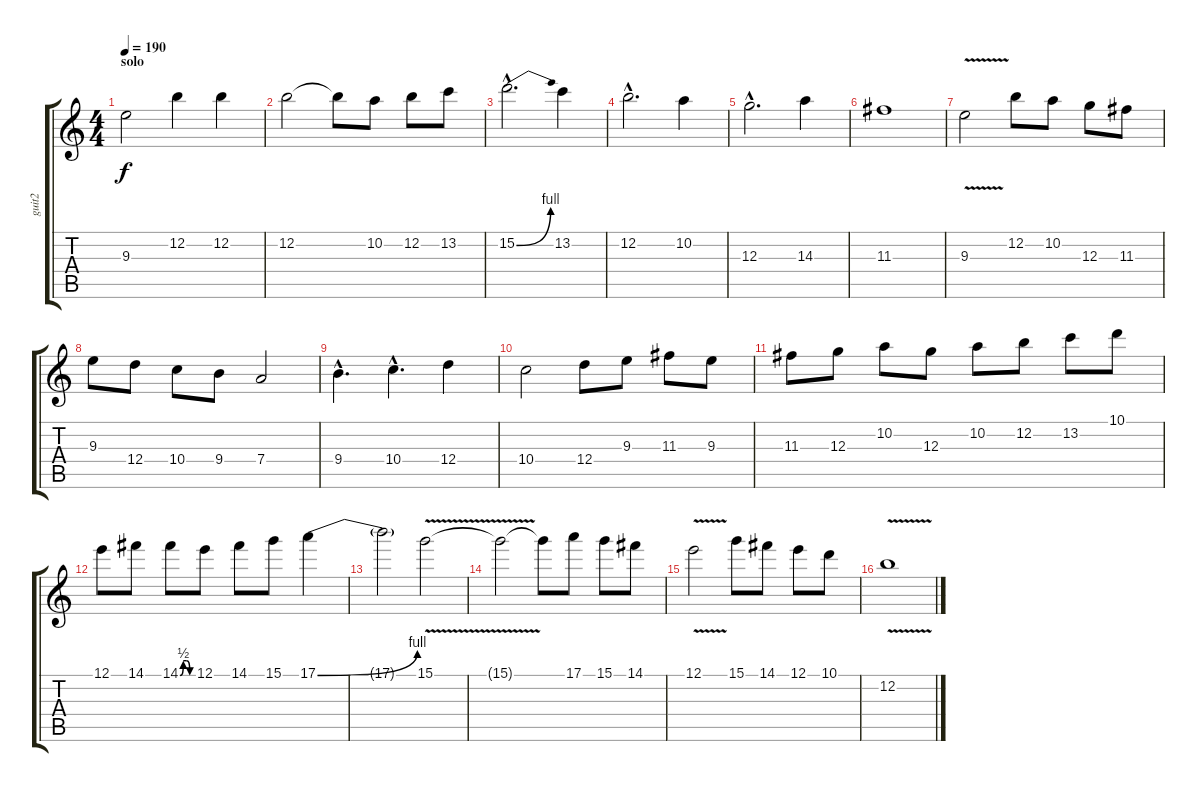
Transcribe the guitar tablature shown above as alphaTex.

\track ("guit2" "guit2") {instrument distortionguitar}
\staff {score tabs}
\tuning (E4 B3 G3 D3 A2 E2) {hide}
\ts (4 4)
\section ("" "solo")
\tempo 190
\clef g2
\ks c
9.3.2{dy f} 12.2.4 12.2.4 |
12.2.2 12.2{t}.8 10.2.8 12.2.8 13.2.8 |
15.2{be (bend 0 0 60 4) hac}.2{d} 13.2.4 |
12.2{hac}.2{d} 10.2.4 |
12.3{hac}.2{d} 14.3.4 |
11.3.1 |
9.3{v}.2 12.2.8 10.2.8 12.3.8 11.3.8 |
9.3.8 12.4.8 10.4.8 9.4.8 7.4.2 |
9.4{hac}.4{d} 10.4{hac}.4{d} 12.4.4 |
10.4.2 12.4.8 9.3.8 11.3.8 9.3.8 |
11.3.8 12.3.8 10.2.8 12.3.8 10.2.8 12.2.8 13.2.8 10.1.8 |
12.1.8 14.1.8 14.1{be (custom 0 0 15 2 30 2 45 0 60 0)}.8 12.1.8 14.1.8 15.1.8 17.1{be (bend 0 0 60 4)}.4 |
17.1{t}.2 15.1{v}.2 |
15.1{t}.2 15.1{t}.8 17.1.8 15.1.8 14.1.8 |
12.1{v}.2 15.1.8 14.1.8 12.1.8 10.1.8 |
12.2{v}.1
